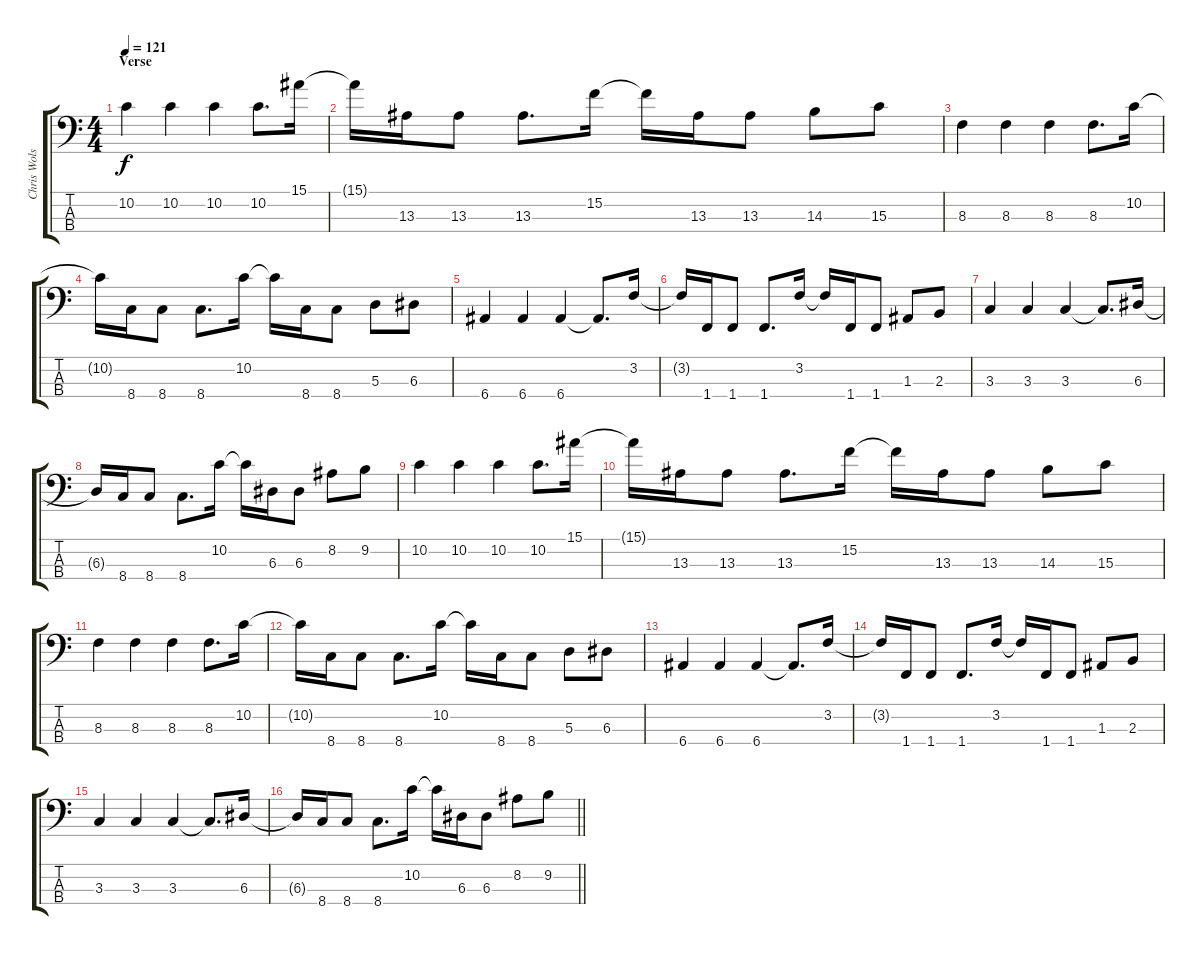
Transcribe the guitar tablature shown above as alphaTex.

\track ("Chris Wolstenholme - Bass" "Chris Wols") {instrument fretlessbass}
\staff {score tabs}
\tuning (G2 D2 A1 E1) {hide}
\ts (4 4)
\section ("" "Verse")
\tempo 121
\clef f4
\ks c
10.2.4{dy f} 10.2.4 10.2.4 10.2.8{d} 15.1.16 |
15.1{t}.16 13.3.16 13.3.8 13.3.8{d} 15.2.16 15.2{t}.16 13.3.16 13.3.8 14.3.8 15.3.8 |
8.3.4 8.3.4 8.3.4 8.3.8{d} 10.2.16 |
10.2{t}.16 8.4.16 8.4.8 8.4.8{d} 10.2.16 10.2{t}.16 8.4.16 8.4.8 5.3.8 6.3.8 |
6.4.4 6.4.4 6.4.4 6.4{t}.8{d} 3.2.16 |
3.2{t}.16 1.4.16 1.4.8 1.4.8{d} 3.2.16 3.2{t}.16 1.4.16 1.4.8 1.3.8 2.3.8 |
3.3.4 3.3.4 3.3.4 3.3{t}.8{d} 6.3.16 |
6.3{t}.16 8.4.16 8.4.8 8.4.8{d} 10.2.16 10.2{t}.16 6.3.16 6.3.8 8.2.8 9.2.8 |
10.2.4 10.2.4 10.2.4 10.2.8{d} 15.1.16 |
15.1{t}.16 13.3.16 13.3.8 13.3.8{d} 15.2.16 15.2{t}.16 13.3.16 13.3.8 14.3.8 15.3.8 |
8.3.4 8.3.4 8.3.4 8.3.8{d} 10.2.16 |
10.2{t}.16 8.4.16 8.4.8 8.4.8{d} 10.2.16 10.2{t}.16 8.4.16 8.4.8 5.3.8 6.3.8 |
6.4.4 6.4.4 6.4.4 6.4{t}.8{d} 3.2.16 |
3.2{t}.16 1.4.16 1.4.8 1.4.8{d} 3.2.16 3.2{t}.16 1.4.16 1.4.8 1.3.8 2.3.8 |
3.3.4 3.3.4 3.3.4 3.3{t}.8{d} 6.3.16 |
\barLineRight lightlight
6.3{t}.16 8.4.16 8.4.8 8.4.8{d} 10.2.16 10.2{t}.16 6.3.16 6.3.8 8.2.8 9.2.8
